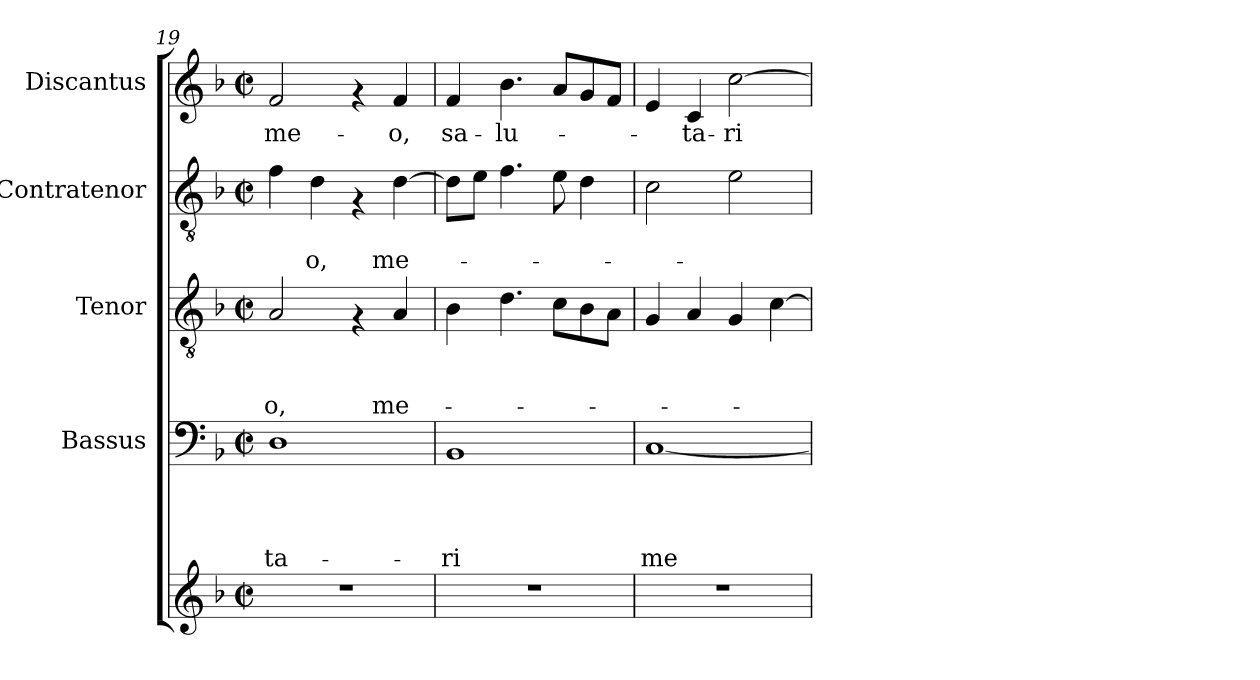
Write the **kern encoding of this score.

**kern	**kern	**text	**text	**text	**text	**kern	**text	**text	**text	**kern	**text	**text	**kern	**text
*part5	*part4	*part4	*part4	*part4	*part4	*part3	*part3	*part3	*part3	*part2	*part2	*part2	*part1	*part1
*staff5	*staff4	*staff4	*staff4	*staff4	*staff4	*staff3	*staff3	*staff3	*staff3	*staff2	*staff2	*staff2	*staff1	*staff1
*	*I"Bassus	*	*	*	*	*I"Tenor	*	*	*	*I"Contratenor	*	*	*I"Discantus	*
*clefG2	*clefF4	*	*	*	*	*clefGv2	*	*	*	*clefGv2	*	*	*clefG2	*
*k[b-]	*k[b-]	*	*	*	*	*k[b-]	*	*	*	*k[b-]	*	*	*k[b-]	*
*F:	*F:	*	*	*	*	*F:	*	*	*	*F:	*	*	*F:	*
*M2/2	*M2/2	*	*	*	*	*M2/2	*	*	*	*M2/2	*	*	*M2/2	*
*met(c|)	*met(c|)	*	*	*	*	*met(c|)	*	*	*	*met(c|)	*	*	*met(c|)	*
=19	=19	=19	=19	=19	=19	=19	=19	=19	=19	=19	=19	=19	=19	=19
!	!	!	!	!	!LO:LY:b	!	!	!	!LO:LY:b:rj	!	!	!	!	!LO:LY:b
1r	1D	.	.	.	-ta-	2A/	.	.	-o,	4f\	.	.	2f/	me-
!	!	!	!	!	!	!	!	!	!	!	!	!LO:LY:b	!	!
.	.	.	.	.	.	.	.	.	.	4d\	.	-o,	.	.
.	.	.	.	.	.	4rF	.	.	.	4rF	.	.	4rf	.
!	!	!	!	!	!	!	!	!	!LO:LY:b:rj	!	!	!LO:LY:b	!	!LO:LY:b
.	.	.	.	.	.	4A/	.	.	me-	[>4d\	.	me-	4f/	-o,
!!LO:PB:g=z
=20	=20	=20	=20	=20	=20	=20	=20	=20	=20	=20	=20	=20	=20	=20
!	!	!	!	!	!LO:LY:b	!	!	!	!	!	!	!	!	!LO:LY:b
1r	1BB-	.	.	.	-ri	4B-\	.	.	.	8d\L]	.	.	4f/	sa-
.	.	.	.	.	.	.	.	.	.	8e\J	.	.	.	.
!	!	!	!	!	!	!	!	!	!	!	!	!	!	!LO:LY:b
.	.	.	.	.	.	4.d\	.	.	.	4.f\	.	.	4.b-\	-lu-
.	.	.	.	.	.	8c\L	.	.	.	8e\	.	.	8a/L	.
.	.	.	.	.	.	8B-\	.	.	.	4d\	.	.	8g/	.
.	.	.	.	.	.	8A\J	.	.	.	.	.	.	8f/J	.
=21	=21	=21	=21	=21	=21	=21	=21	=21	=21	=21	=21	=21	=21	=21
!	!	!	!	!	!LO:LY:b	!	!	!	!	!	!	!	!	!
1r	[<1C	.	.	.	me-	4G/	.	.	.	2c\	.	.	4e/	.
!	!	!	!	!	!	!	!	!	!	!	!	!	!	!LO:LY:b
.	.	.	.	.	.	4A/	.	.	.	.	.	.	4c/	-ta-
!	!	!	!	!	!	!	!	!	!	!	!	!	!	!LO:LY:b
.	.	.	.	.	.	4G/	.	.	.	2e\	.	.	[>2cc\	-ri
.	.	.	.	.	.	[>4c\	.	.	.	.	.	.	.	.
=	=	=	=	=	=	=	=	=	=	=	=	=	=	=
*-	*-	*-	*-	*-	*-	*-	*-	*-	*-	*-	*-	*-	*-	*-
